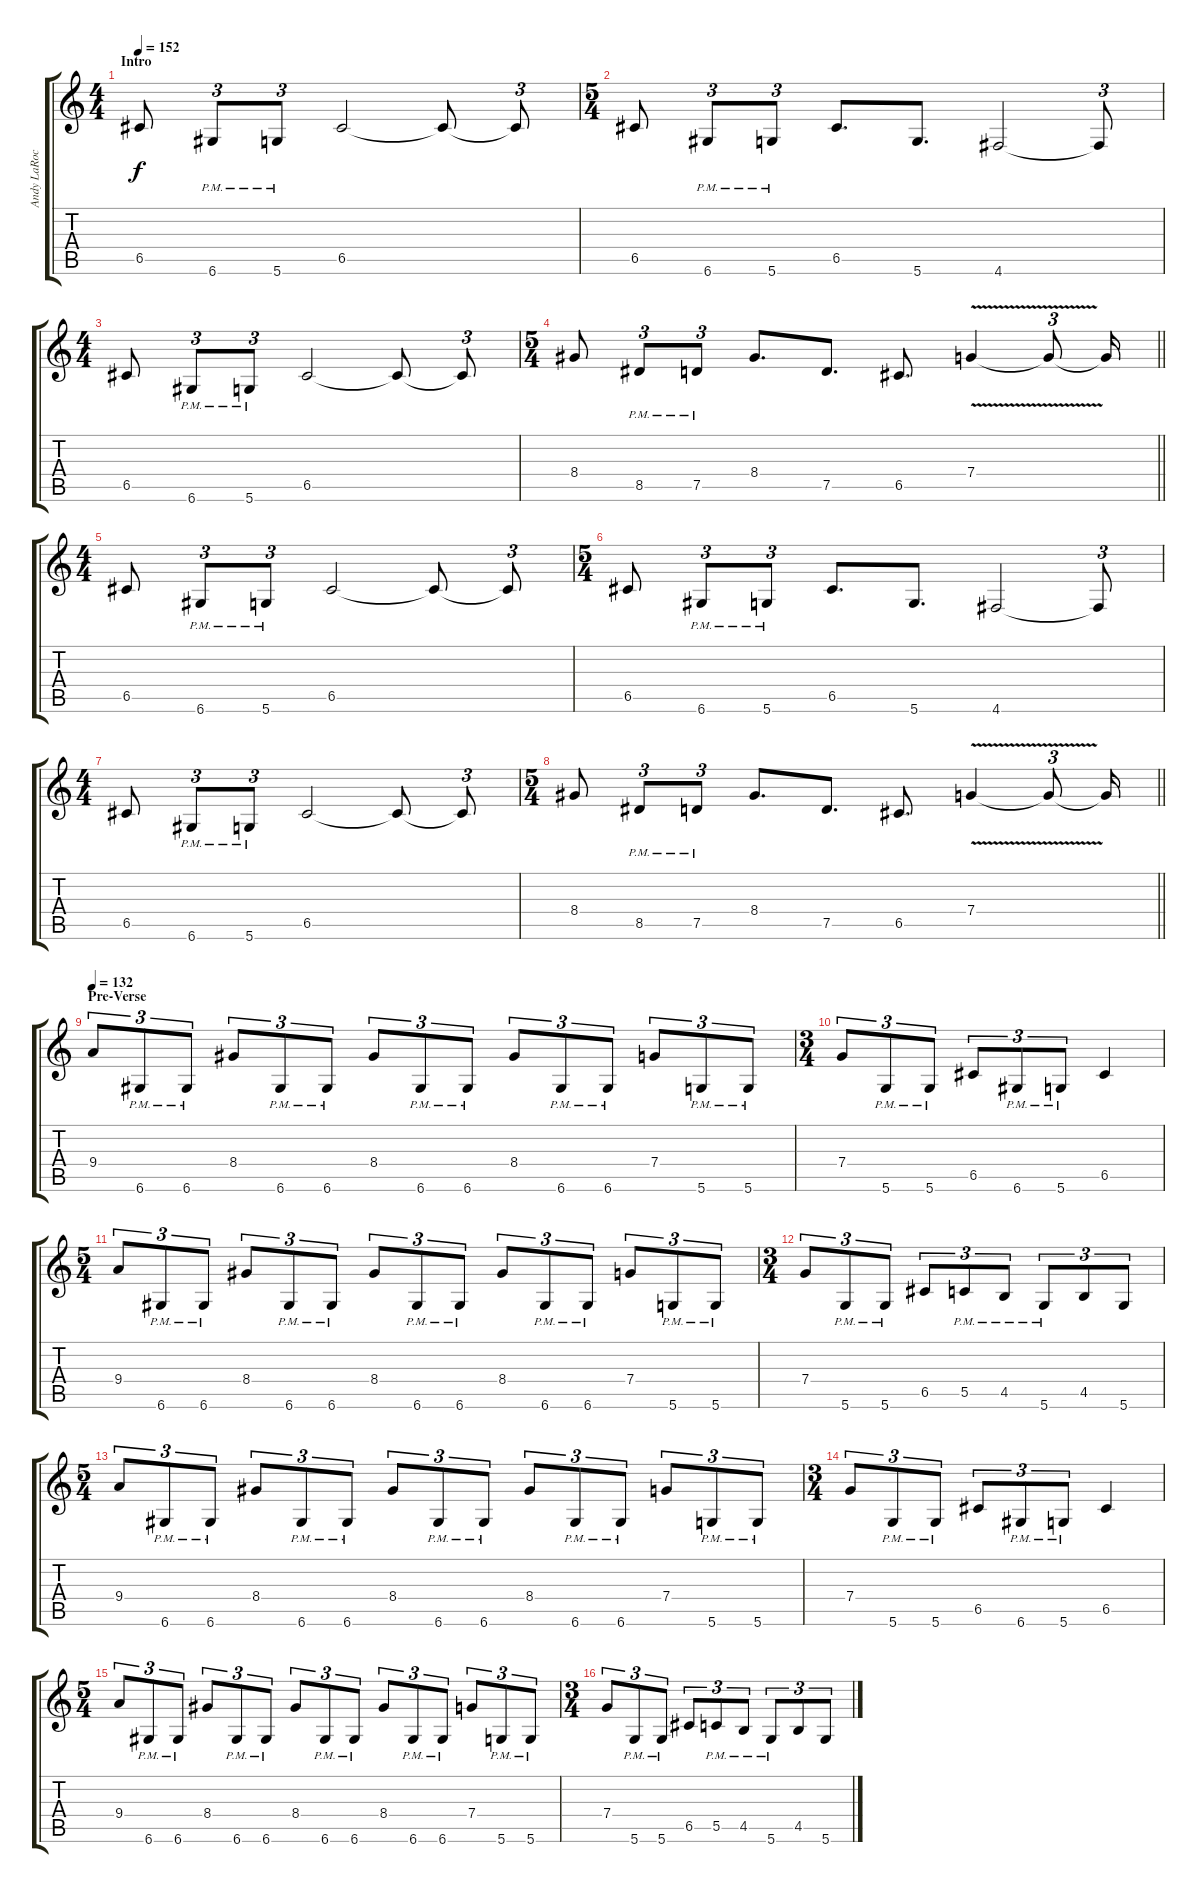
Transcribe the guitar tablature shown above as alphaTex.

\track ("Andy LaRocque" "Andy LaRoc") {instrument distortionguitar}
\staff {score tabs}
\tuning (D4 A3 F3 C3 G2 D2) {hide}
\ts (4 4)
\section ("" "Intro")
\tempo 152
\clef g2
\ks c
6.5.8{dy f instrument distortionguitar} 6.6{pm}.8{tu (3 2)} 5.6{pm}.8{tu (3 2)} 6.5.2 6.5{t}.8 6.5{t}.8{tu (3 2)} |
\ts (5 4)
6.5.8 6.6{pm}.8{tu (3 2)} 5.6{pm}.8{tu (3 2)} 6.5.8{d} 5.6.8{d} 4.6.2 4.6{t}.8{tu (3 2)} |
\ts (4 4)
6.5.8 6.6{pm}.8{tu (3 2)} 5.6{pm}.8{tu (3 2)} 6.5.2 6.5{t}.8 6.5{t}.8{tu (3 2)} |
\ts (5 4)
\barLineRight lightlight
8.4.8 8.5{pm}.8{tu (3 2)} 7.5{pm}.8{tu (3 2)} 8.4.8{d} 7.5.8{d} 6.5.8{d} 7.4{v}.4 7.4{t}.8{tu (3 2)} 7.4{t}.16 |
\ts (4 4)
6.5.8 6.6{pm}.8{tu (3 2)} 5.6{pm}.8{tu (3 2)} 6.5.2 6.5{t}.8 6.5{t}.8{tu (3 2)} |
\ts (5 4)
6.5.8 6.6{pm}.8{tu (3 2)} 5.6{pm}.8{tu (3 2)} 6.5.8{d} 5.6.8{d} 4.6.2 4.6{t}.8{tu (3 2)} |
\ts (4 4)
6.5.8 6.6{pm}.8{tu (3 2)} 5.6{pm}.8{tu (3 2)} 6.5.2 6.5{t}.8 6.5{t}.8{tu (3 2)} |
\ts (5 4)
\barLineRight lightlight
8.4.8 8.5{pm}.8{tu (3 2)} 7.5{pm}.8{tu (3 2)} 8.4.8{d} 7.5.8{d} 6.5.8{d} 7.4{v}.4 7.4{t}.8{tu (3 2)} 7.4{t}.16 |
\section ("" "Pre-Verse")
\tempo 132
9.4.8{tu (3 2)} 6.6{pm}.8{tu (3 2)} 6.6{pm}.8{tu (3 2)} 8.4.8{tu (3 2)} 6.6{pm}.8{tu (3 2)} 6.6{pm}.8{tu (3 2)} 8.4.8{tu (3 2)} 6.6{pm}.8{tu (3 2)} 6.6{pm}.8{tu (3 2)} 8.4.8{tu (3 2)} 6.6{pm}.8{tu (3 2)} 6.6{pm}.8{tu (3 2)} 7.4.8{tu (3 2)} 5.6{pm}.8{tu (3 2)} 5.6{pm}.8{tu (3 2)} |
\ts (3 4)
7.4.8{tu (3 2)} 5.6{pm}.8{tu (3 2)} 5.6{pm}.8{tu (3 2)} 6.5.8{tu (3 2)} 6.6{pm}.8{tu (3 2)} 5.6{pm}.8{tu (3 2)} 6.5.4 |
\ts (5 4)
9.4.8{tu (3 2)} 6.6{pm}.8{tu (3 2)} 6.6{pm}.8{tu (3 2)} 8.4.8{tu (3 2)} 6.6{pm}.8{tu (3 2)} 6.6{pm}.8{tu (3 2)} 8.4.8{tu (3 2)} 6.6{pm}.8{tu (3 2)} 6.6{pm}.8{tu (3 2)} 8.4.8{tu (3 2)} 6.6{pm}.8{tu (3 2)} 6.6{pm}.8{tu (3 2)} 7.4.8{tu (3 2)} 5.6{pm}.8{tu (3 2)} 5.6{pm}.8{tu (3 2)} |
\ts (3 4)
7.4.8{tu (3 2)} 5.6{pm}.8{tu (3 2)} 5.6{pm}.8{tu (3 2)} 6.5.8{tu (3 2)} 5.5{pm}.8{tu (3 2)} 4.5{pm}.8{tu (3 2)} 5.6{pm}.8{tu (3 2)} 4.5.8{tu (3 2)} 5.6.8{tu (3 2)} |
\ts (5 4)
9.4.8{tu (3 2)} 6.6{pm}.8{tu (3 2)} 6.6{pm}.8{tu (3 2)} 8.4.8{tu (3 2)} 6.6{pm}.8{tu (3 2)} 6.6{pm}.8{tu (3 2)} 8.4.8{tu (3 2)} 6.6{pm}.8{tu (3 2)} 6.6{pm}.8{tu (3 2)} 8.4.8{tu (3 2)} 6.6{pm}.8{tu (3 2)} 6.6{pm}.8{tu (3 2)} 7.4.8{tu (3 2)} 5.6{pm}.8{tu (3 2)} 5.6{pm}.8{tu (3 2)} |
\ts (3 4)
7.4.8{tu (3 2)} 5.6{pm}.8{tu (3 2)} 5.6{pm}.8{tu (3 2)} 6.5.8{tu (3 2)} 6.6{pm}.8{tu (3 2)} 5.6{pm}.8{tu (3 2)} 6.5.4 |
\ts (5 4)
9.4.8{tu (3 2)} 6.6{pm}.8{tu (3 2)} 6.6{pm}.8{tu (3 2)} 8.4.8{tu (3 2)} 6.6{pm}.8{tu (3 2)} 6.6{pm}.8{tu (3 2)} 8.4.8{tu (3 2)} 6.6{pm}.8{tu (3 2)} 6.6{pm}.8{tu (3 2)} 8.4.8{tu (3 2)} 6.6{pm}.8{tu (3 2)} 6.6{pm}.8{tu (3 2)} 7.4.8{tu (3 2)} 5.6{pm}.8{tu (3 2)} 5.6{pm}.8{tu (3 2)} |
\ts (3 4)
7.4.8{tu (3 2)} 5.6{pm}.8{tu (3 2)} 5.6{pm}.8{tu (3 2)} 6.5.8{tu (3 2)} 5.5{pm}.8{tu (3 2)} 4.5{pm}.8{tu (3 2)} 5.6{pm}.8{tu (3 2)} 4.5.8{tu (3 2)} 5.6.8{tu (3 2)}
